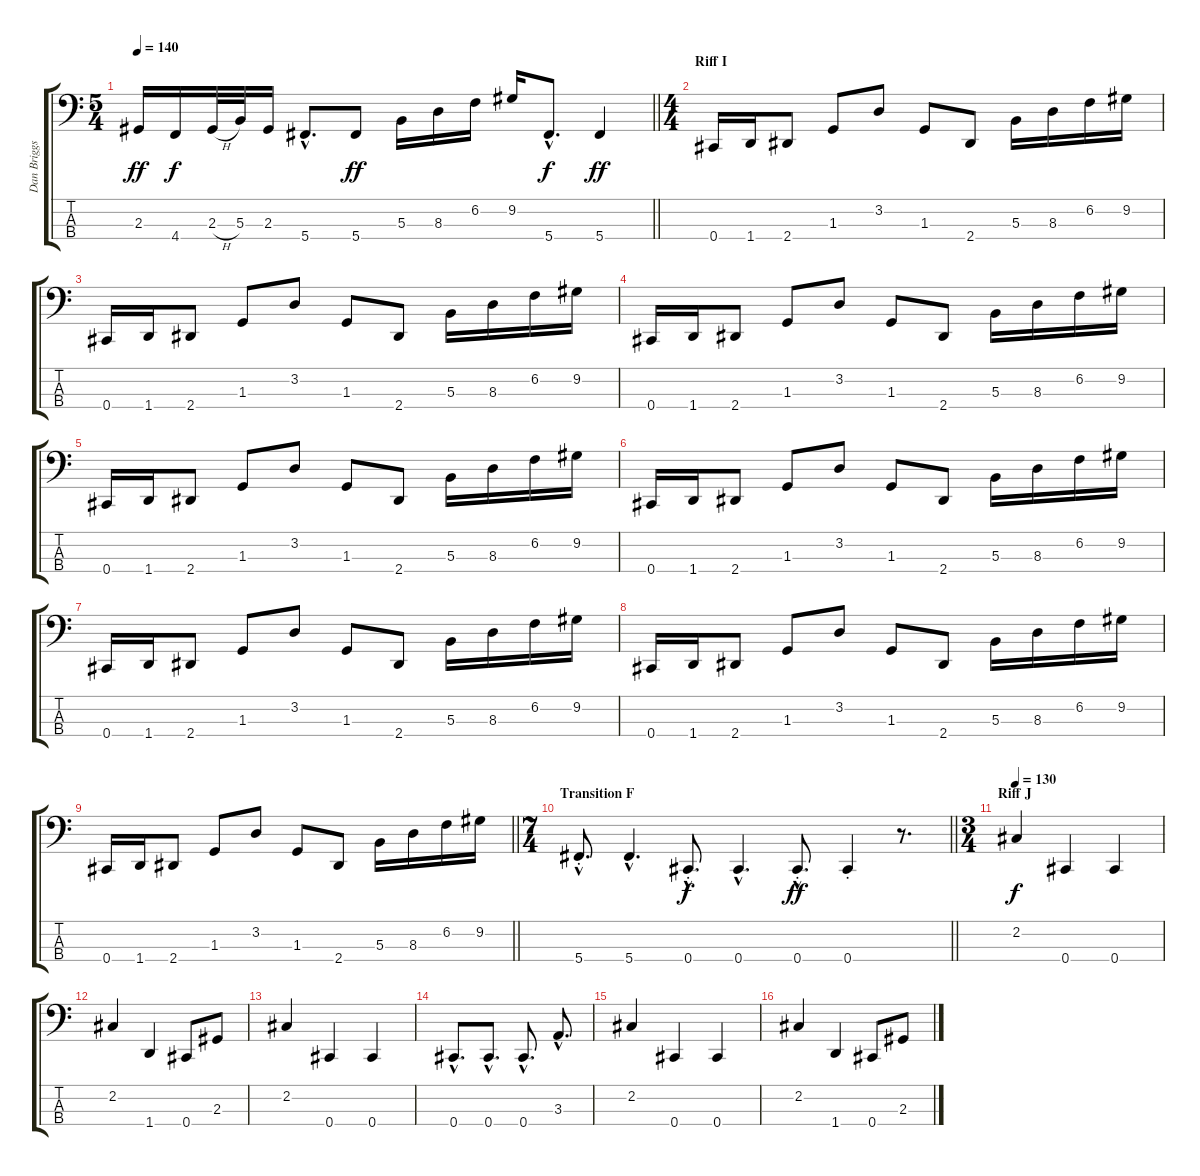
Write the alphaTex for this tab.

\track ("Dan Briggs" "Dan Briggs") {instrument electricbassfinger}
\staff {score tabs}
\tuning (E2 B1 Gb1 Db1) {hide}
\ts (5 4)
\tempo 140
\clef f4
\barLineRight lightlight
\ks c
2.3.16{dy ff} 4.4.16{dy f} 2.3{h}.32 5.3.32 2.3.16 5.4{hac}.8{d} 5.4.8{dy ff} 5.3.16 8.3.16 6.2.16 9.2.16 5.4{hac}.8{d dy f} 5.4.4{dy ff} |
\ts (4 4)
\section ("" "Riff I")
0.4.16 1.4.16 2.4.8 1.3.8 3.2.8 1.3.8 2.4.8 5.3.16 8.3.16 6.2.16 9.2.16 |
0.4.16 1.4.16 2.4.8 1.3.8 3.2.8 1.3.8 2.4.8 5.3.16 8.3.16 6.2.16 9.2.16 |
0.4.16 1.4.16 2.4.8 1.3.8 3.2.8 1.3.8 2.4.8 5.3.16 8.3.16 6.2.16 9.2.16 |
0.4.16 1.4.16 2.4.8 1.3.8 3.2.8 1.3.8 2.4.8 5.3.16 8.3.16 6.2.16 9.2.16 |
0.4.16 1.4.16 2.4.8 1.3.8 3.2.8 1.3.8 2.4.8 5.3.16 8.3.16 6.2.16 9.2.16 |
0.4.16 1.4.16 2.4.8 1.3.8 3.2.8 1.3.8 2.4.8 5.3.16 8.3.16 6.2.16 9.2.16 |
0.4.16 1.4.16 2.4.8 1.3.8 3.2.8 1.3.8 2.4.8 5.3.16 8.3.16 6.2.16 9.2.16 |
\barLineRight lightlight
0.4.16 1.4.16 2.4.8 1.3.8 3.2.8 1.3.8 2.4.8 5.3.16 8.3.16 6.2.16 9.2.16 |
\ts (7 4)
\section ("" "Transition F")
\barLineRight lightlight
5.4{hac st}.8{d} 5.4{hac}.4{d} 0.4{hac st}.8{d dy f} 0.4{hac}.4{d} 0.4{hac st}.8{d dy ff} 0.4{st}.4 r.8{d} |
\ts (3 4)
\section ("" "Riff J")
\tempo 130
2.2.4{dy f} 0.4.4 0.4.4 |
2.2.4 1.4.4 0.4.8 2.3.8 |
2.2.4 0.4.4 0.4.4 |
0.4{hac}.8{d} 0.4{hac}.8{d} 0.4{hac}.8{d} 3.3{hac}.8{d} |
2.2.4 0.4.4 0.4.4 |
2.2.4 1.4.4 0.4.8 2.3.8
